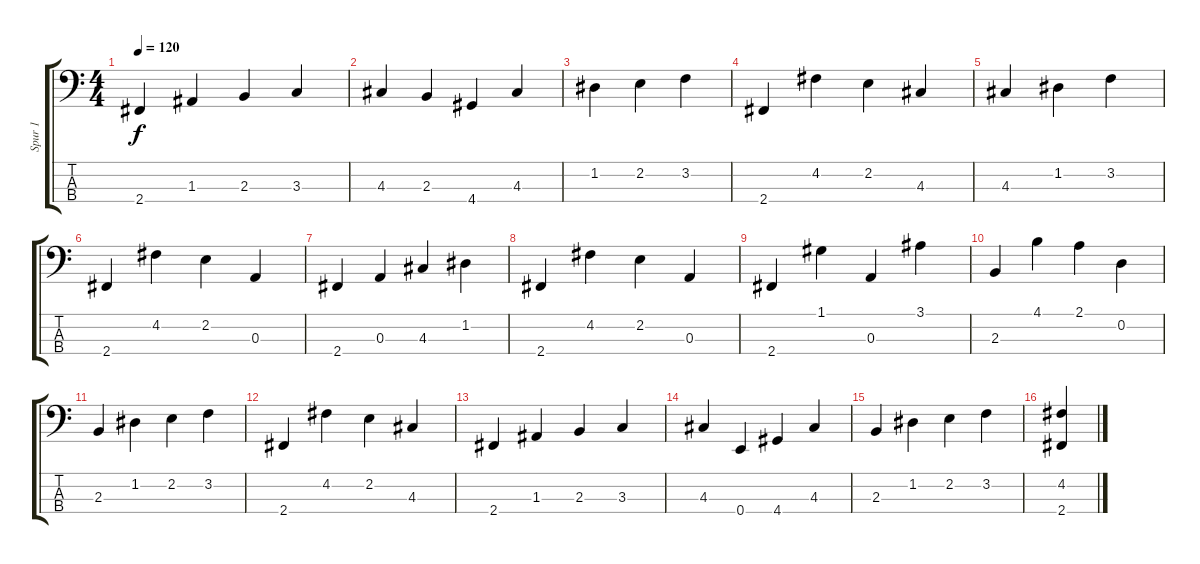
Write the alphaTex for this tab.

\track ("Spur 1" "Spur 1") {instrument acousticguitarsteel}
\staff {score tabs}
\tuning (G2 D2 A1 E1) {hide}
\ts (4 4)
\tempo 120
\clef f4
\ks c
2.4.4{dy f} 1.3.4 2.3.4 3.3.4 |
4.3.4 2.3.4 4.4.4 4.3.4 |
1.2.4 2.2.4 3.2.4 |
2.4.4 4.2.4 2.2.4 4.3.4 |
4.3.4 1.2.4 3.2.4 |
2.4.4 4.2.4 2.2.4 0.3.4 |
2.4.4 0.3.4 4.3.4 1.2.4 |
2.4.4 4.2.4 2.2.4 0.3.4 |
2.4.4 1.1.4 0.3.4 3.1.4 |
2.3.4 4.1.4 2.1.4 0.2.4 |
2.3.4 1.2.4 2.2.4 3.2.4 |
2.4.4 4.2.4 2.2.4 4.3.4 |
2.4.4 1.3.4 2.3.4 3.3.4 |
4.3.4 0.4.4 4.4.4 4.3.4 |
2.3.4 1.2.4 2.2.4 3.2.4 |
(4.2 2.4).4
